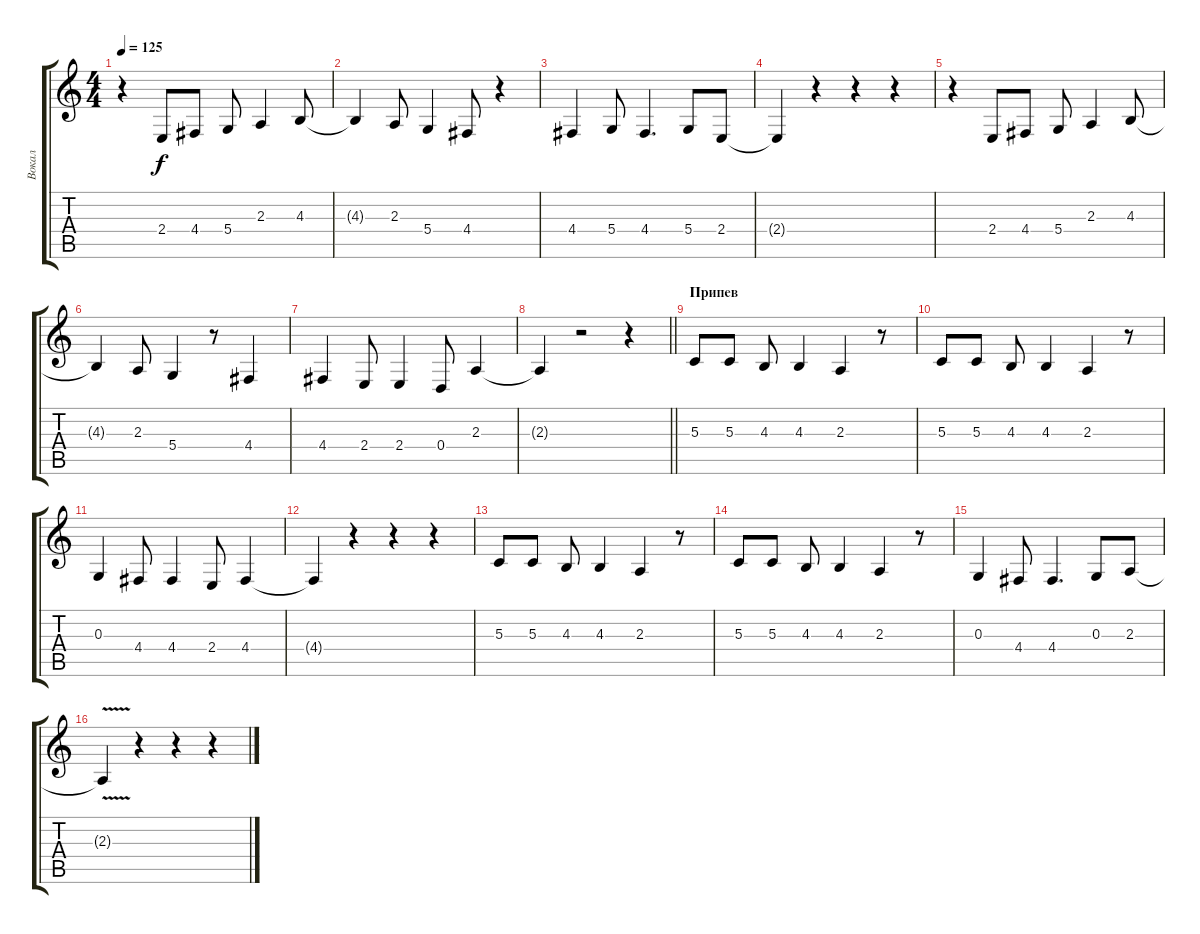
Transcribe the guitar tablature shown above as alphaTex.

\track ("Вокал" "Вокал") {mute instrument accordion}
\staff {score tabs}
\tuning (E4 B3 G3 D3 A2 E2) {hide}
\ts (4 4)
\tempo 125
\clef g2
\ks c
r.4{dy f} 2.4.8 4.4.8 5.4.8 2.3.4 4.3.8 |
4.3{t}.4 2.3.8 5.4.4 4.4.8 r.4 |
4.4.4 5.4.8 4.4.4{d} 5.4.8 2.4.8 |
2.4{t}.4 r.4 r.4 r.4 |
r.4 2.4.8 4.4.8 5.4.8 2.3.4 4.3.8 |
4.3{t}.4 2.3.8 5.4.4 r.8 4.4.4 |
4.4.4 2.4.8 2.4.4 0.4.8 2.3.4 |
\barLineRight lightlight
2.3{t}.4 r.2 r.4 |
\section ("" "Припев")
5.3.8{balance 5 instrument altosax} 5.3.8 4.3.8 4.3.4 2.3.4 r.8 |
5.3.8 5.3.8 4.3.8 4.3.4 2.3.4 r.8 |
0.3.4 4.4.8 4.4.4 2.4.8 4.4.4 |
4.4{t}.4 r.4 r.4 r.4 |
5.3.8 5.3.8 4.3.8 4.3.4 2.3.4 r.8 |
5.3.8 5.3.8 4.3.8 4.3.4 2.3.4 r.8 |
0.3.4 4.4.8 4.4.4{d} 0.3.8 2.3.8 |
2.3{v t}.4 r.4 r.4 r.4
